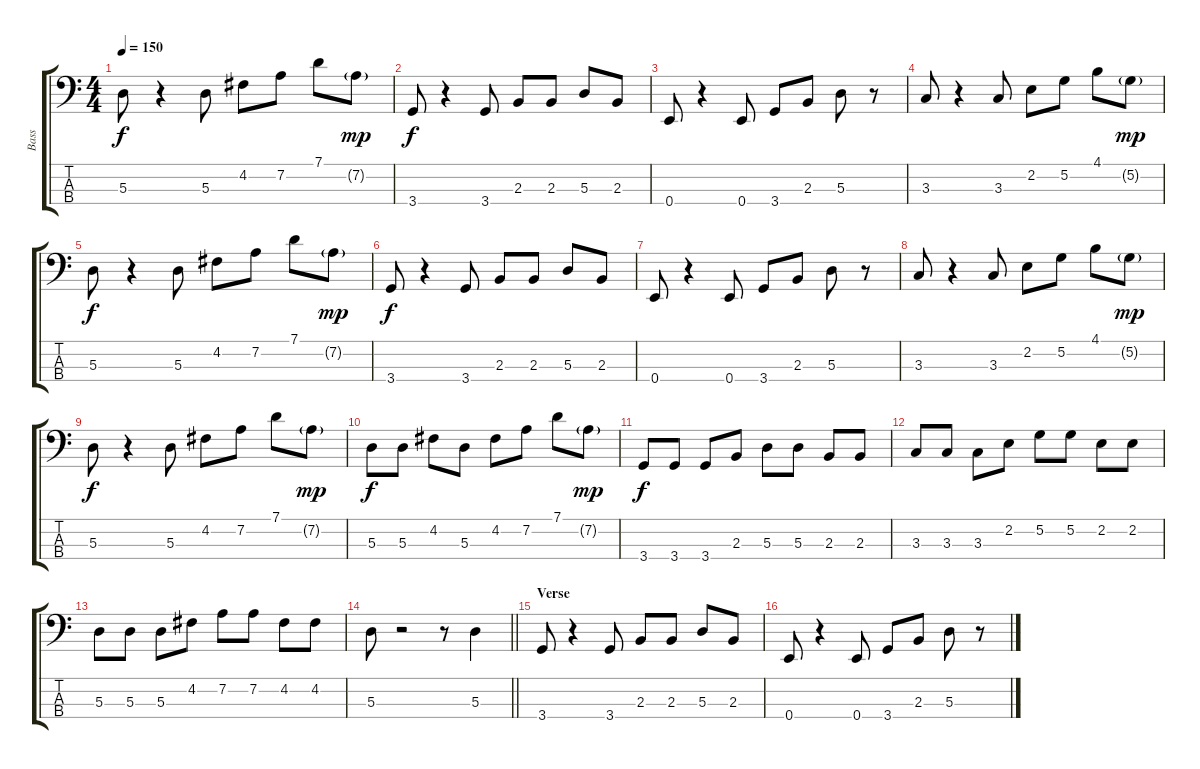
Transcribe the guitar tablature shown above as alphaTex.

\track ("Bass" "Bass") {instrument electricbassfinger}
\staff {score tabs}
\tuning (G2 D2 A1 E1) {hide}
\ts (4 4)
\tempo 150
\clef f4
\ks c
5.3.8{dy f} r.4 5.3.8 4.2.8 7.2.8 7.1.8 7.2{g}.8{dy mp} |
3.4.8{dy f} r.4 3.4.8 2.3.8 2.3.8 5.3.8 2.3.8 |
0.4.8 r.4 0.4.8 3.4.8 2.3.8 5.3.8 r.8 |
3.3.8 r.4 3.3.8 2.2.8 5.2.8 4.1.8 5.2{g}.8{dy mp} |
5.3.8{dy f} r.4 5.3.8 4.2.8 7.2.8 7.1.8 7.2{g}.8{dy mp} |
3.4.8{dy f} r.4 3.4.8 2.3.8 2.3.8 5.3.8 2.3.8 |
0.4.8 r.4 0.4.8 3.4.8 2.3.8 5.3.8 r.8 |
3.3.8 r.4 3.3.8 2.2.8 5.2.8 4.1.8 5.2{g}.8{dy mp} |
5.3.8{dy f} r.4 5.3.8 4.2.8 7.2.8 7.1.8 7.2{g}.8{dy mp} |
5.3.8{dy f} 5.3.8 4.2.8 5.3.8 4.2.8 7.2.8 7.1.8 7.2{g}.8{dy mp} |
3.4.8{dy f} 3.4.8 3.4.8 2.3.8 5.3.8 5.3.8 2.3.8 2.3.8 |
3.3.8 3.3.8 3.3.8 2.2.8 5.2.8 5.2.8 2.2.8 2.2.8 |
5.3.8 5.3.8 5.3.8 4.2.8 7.2.8 7.2.8 4.2.8 4.2.8 |
\barLineRight lightlight
5.3.8 r.2 r.8 5.3.4 |
\section ("" "Verse")
3.4.8 r.4 3.4.8 2.3.8 2.3.8 5.3.8 2.3.8 |
0.4.8 r.4 0.4.8 3.4.8 2.3.8 5.3.8 r.8
